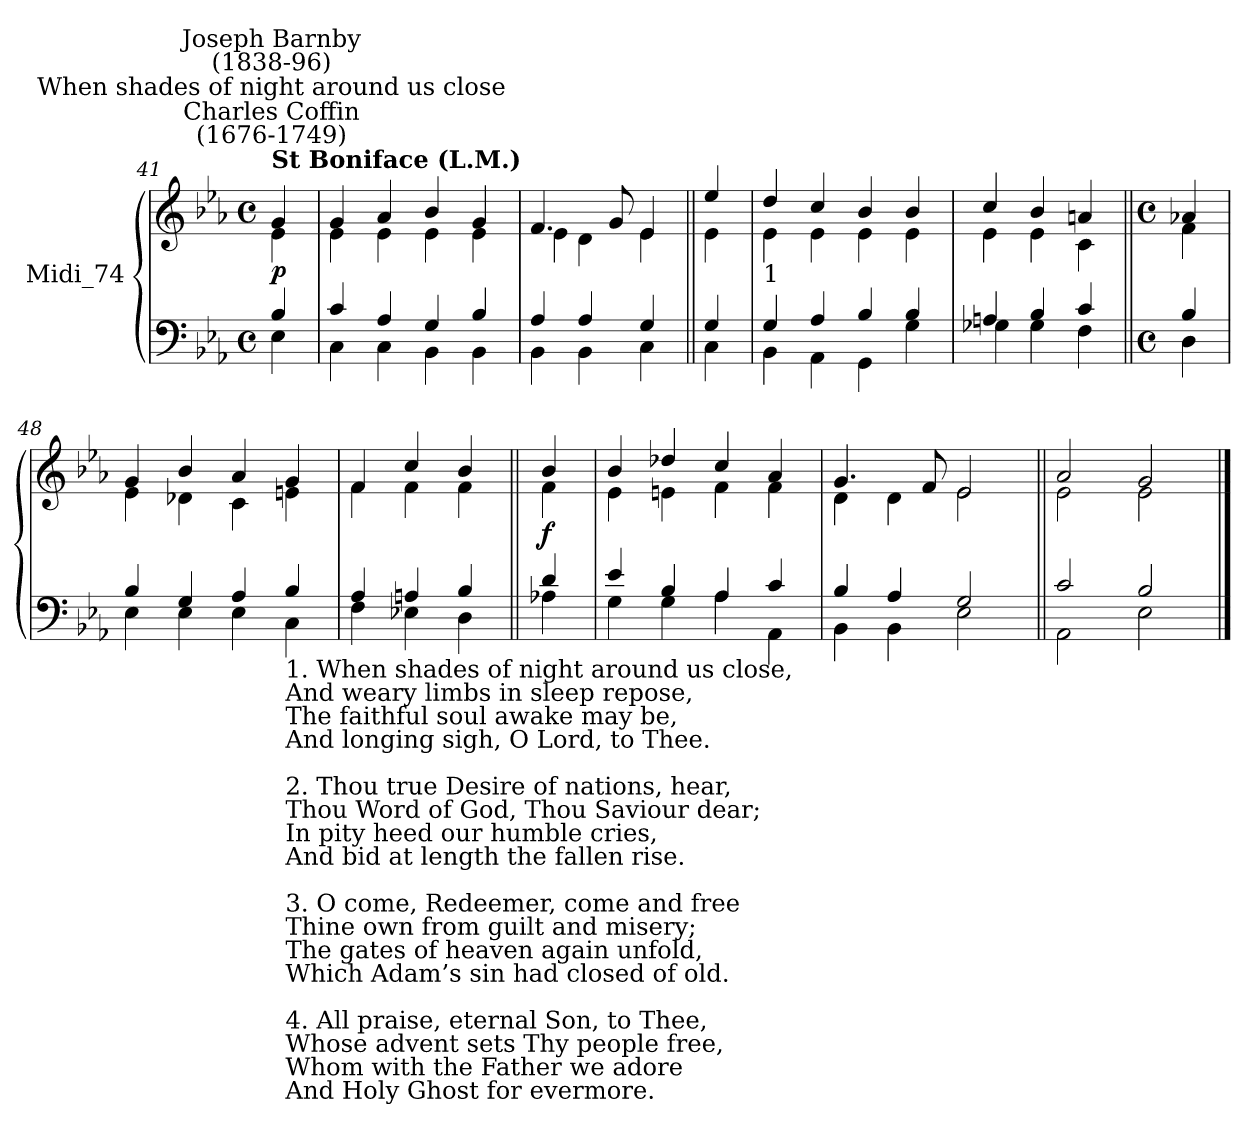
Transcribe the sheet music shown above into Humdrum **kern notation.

**kern	**dynam	**kern	**dynam
*part2	*part2	*part1	*part1
*staff2	*staff2	*staff1	*staff1
*I"Midi_74	*	*I"Midi_74	*
*clefF4	*	*clefG2	*
*k[b-e-a-]	*	*k[b-e-a-]	*
*E-:	*	*E-:	*
*M4/4	*	*M4/4	*
*met(c)	*	*met(c)	*
=41	=41	=41	=41
*^	*	*^	*
!	!	!	!LO:TX:a:B:t=St Boniface (L.M.)	!	!
!	!	!	!LO:TX:a:cj:t=Charles Coffin\n(1676-1749)	!	!
!	!	!	!LO:TX:a:cj:t=When shades of night around us close	!	!
!	!	!	!LO:TX:a:cj:t=Joseph Barnby\n(1838-96)	!	!
!	!	!LO:DY:a	!	!	!
4B-/	4E-\	p	4g/	4e-\	.
=42	=42	=42	=42	=42	=42
4c/	4C\	.	4g/	4e-\	.
4A-/	4C\	.	4a-/	4e-\	.
4G/	4BB-\	.	4b-/	4e-\	.
4B-/	4BB-\	.	4g/	4e-\	.
=43	=43	=43	=43	=43	=43
4A-/	4BB-\	.	4.f/	4e-\	.
4A-/	4BB-\	.	.	4d\	.
.	.	.	8g/	.	.
4G/	4C\	.	4e-/	4e-\	.
=44||	=44||	=44||	=44||	=44||	=44||
4G/	4C\	.	4ee-/	4e-\	.
=45	=45	=45	=45	=45	=45
!	!	!	!LO:TX:b:t=1	!	!
4G/	4BB-\	.	4dd/	4e-\	.
4A-/	4AA-\	.	4cc/	4e-\	.
4B-/	4GG\	.	4b-/	4e-\	.
4B-/	4G\	.	4b-/	4e-\	.
=46	=46	=46	=46	=46	=46
4An/	4G-X\	.	4cc/	4e-\	.
4B-/	4G-\	.	4b-/	4e-\	.
4c/	4F\	.	4an/	4c\	.
!!LO:LB:g=z	!!
=47||	=47||	=47||	=47||	=47||	=47||
*M4/4	*	*	*M4/4	*	*
*met(c)	*	*	*met(c)	*	*
4B-/	4D\	.	4a-X/	4f\	.
=48	=48	=48	=48	=48	=48
4B-/	4E-\	.	4g/	4e-\	.
4G/	4E-\	.	4b-/	4d-X\	.
4A-/	4E-\	.	4a-/	4c\	.
!LO:TX:b:t=1. When shades of night around us close,\nAnd weary limbs in sleep repose,\nThe faithful soul awake may be,\nAnd longing sigh, O Lord, to Thee.\n\n2. Thou true Desire of nations, hear,\nThou Word of God, Thou Saviour dear;\nIn pity heed our humble cries,\nAnd bid at length the fallen rise.\n\n3. O come, Redeemer, come and free\nThine own from guilt and misery;\nThe gates of heaven again unfold,\nWhich Adam’s sin had closed of old.\n\n4. All praise, eternal Son, to Thee,\nWhose advent sets Thy people free,\nWhom with the Father we adore\nAnd Holy Ghost for evermore.	!	!	!	!	!
4B-/	4C\	.	4g/	4en\	.
=49	=49	=49	=49	=49	=49
4A-/	4F\	.	4f/	4f\	.
4An/	4E-X\	.	4cc/	4f\	.
4B-/	4D\	.	4b-/	4f\	.
=50||	=50||	=50||	=50||	=50||	=50||
!	!	!	!	!	!LO:DY:b
4d/	4A-X\	.	4b-/	4f\	f
=51	=51	=51	=51	=51	=51
4e-/	4G\	.	4b-/	4e-\	.
4B-/	4G\	.	4dd-X/	4en\	.
4A-/	4A-\	.	4cc/	4f\	.
4c/	4AA-\	.	4a-/	4f\	.
=52	=52	=52	=52	=52	=52
4B-/	4BB-\	.	4.g/	4d\	.
4A-/	4BB-\	.	.	4d\	.
.	.	.	8f/	.	.
2G/	2E-\	.	2e-/	2e-\	.
=53||	=53||	=53||	=53||	=53||	=53||
2c/	2AA-\	.	2a-/	2e-\	.
2B-/	2E-\	.	2g/	2e-\	.
*v	*v	*	*	*	*
*	*	*v	*v	*
==	==	==	==
*-	*-	*-	*-
